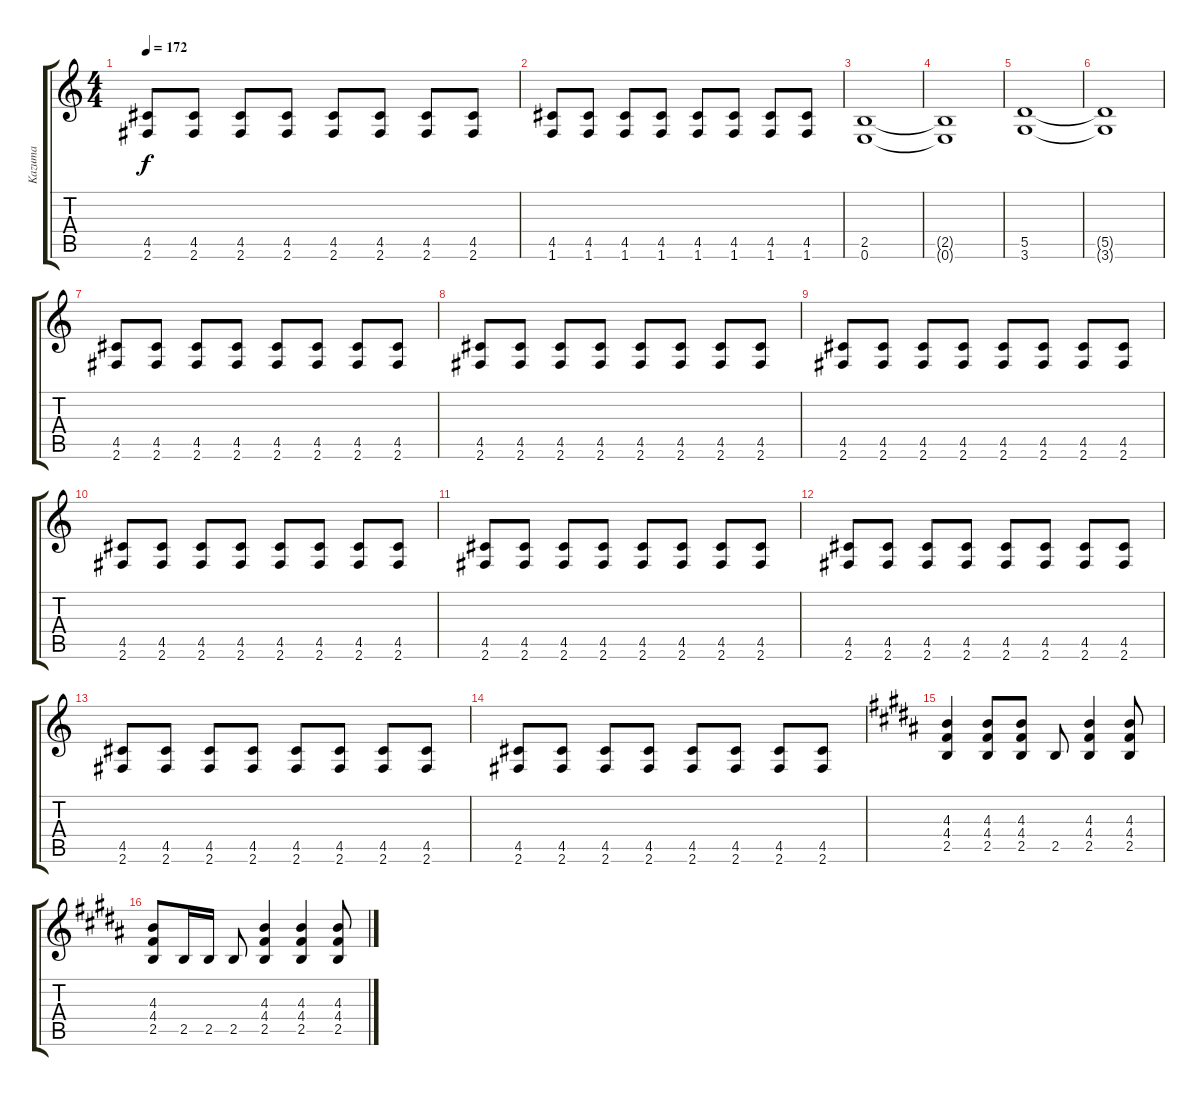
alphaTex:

\track ("Kazuma" "Kazuma") {instrument overdrivenguitar}
\staff {score tabs}
\tuning (E4 B3 G3 D3 A2 E2) {hide}
\ts (4 4)
\tempo 172
\clef g2
\ks c
(4.5 2.6).8{dy f} (4.5 2.6).8 (4.5 2.6).8 (4.5 2.6).8 (4.5 2.6).8 (4.5 2.6).8 (4.5 2.6).8 (4.5 2.6).8 |
(4.5 1.6).8 (4.5 1.6).8 (4.5 1.6).8 (4.5 1.6).8 (4.5 1.6).8 (4.5 1.6).8 (4.5 1.6).8 (4.5 1.6).8 |
(2.5 0.6).1 |
(2.5{t} 0.6{t}).1 |
(5.5 3.6).1 |
(5.5{t} 3.6{t}).1 |
(4.5 2.6).8 (4.5 2.6).8 (4.5 2.6).8 (4.5 2.6).8 (4.5 2.6).8 (4.5 2.6).8 (4.5 2.6).8 (4.5 2.6).8 |
(4.5 2.6).8 (4.5 2.6).8 (4.5 2.6).8 (4.5 2.6).8 (4.5 2.6).8 (4.5 2.6).8 (4.5 2.6).8 (4.5 2.6).8 |
(4.5 2.6).8 (4.5 2.6).8 (4.5 2.6).8 (4.5 2.6).8 (4.5 2.6).8 (4.5 2.6).8 (4.5 2.6).8 (4.5 2.6).8 |
(4.5 2.6).8 (4.5 2.6).8 (4.5 2.6).8 (4.5 2.6).8 (4.5 2.6).8 (4.5 2.6).8 (4.5 2.6).8 (4.5 2.6).8 |
(4.5 2.6).8 (4.5 2.6).8 (4.5 2.6).8 (4.5 2.6).8 (4.5 2.6).8 (4.5 2.6).8 (4.5 2.6).8 (4.5 2.6).8 |
(4.5 2.6).8 (4.5 2.6).8 (4.5 2.6).8 (4.5 2.6).8 (4.5 2.6).8 (4.5 2.6).8 (4.5 2.6).8 (4.5 2.6).8 |
(4.5 2.6).8 (4.5 2.6).8 (4.5 2.6).8 (4.5 2.6).8 (4.5 2.6).8 (4.5 2.6).8 (4.5 2.6).8 (4.5 2.6).8 |
(4.5 2.6).8 (4.5 2.6).8 (4.5 2.6).8 (4.5 2.6).8 (4.5 2.6).8 (4.5 2.6).8 (4.5 2.6).8 (4.5 2.6).8 |
\ks b
(4.3 4.4 2.5).4 (4.3 4.4 2.5).8 (4.3 4.4 2.5).8 2.5.8 (4.3 4.4 2.5).4 (4.3 4.4 2.5).8 |
(4.3 4.4 2.5).8 2.5.16 2.5.16 2.5.8 (4.3 4.4 2.5).4 (4.3 4.4 2.5).4 (4.3 4.4 2.5).8
